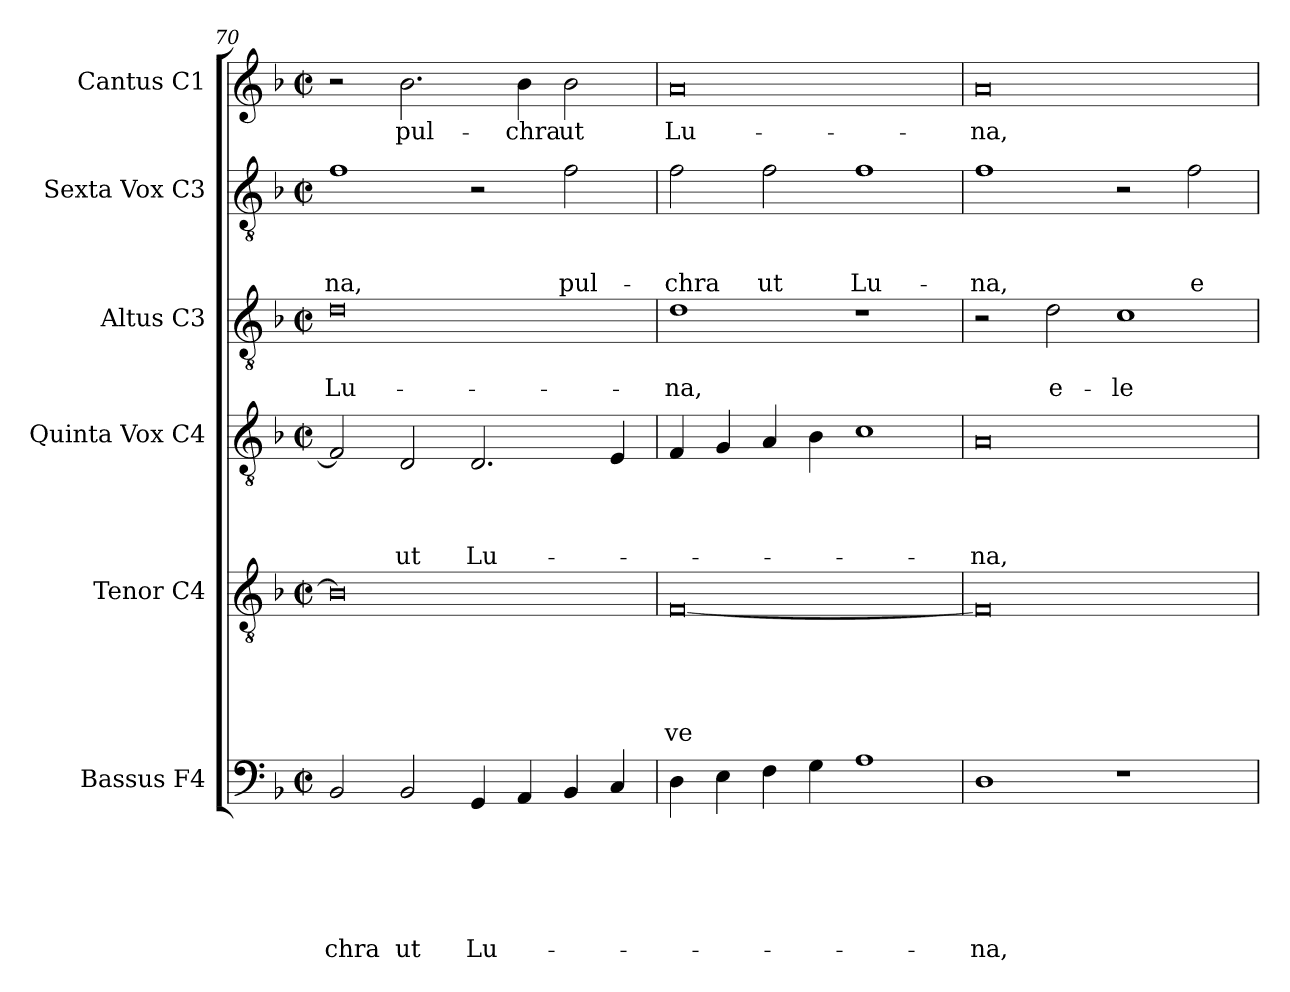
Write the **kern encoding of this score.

**kern	**text	**text	**text	**text	**text	**text	**kern	**text	**text	**text	**text	**text	**kern	**text	**text	**text	**text	**kern	**text	**text	**kern	**text	**text	**text	**kern	**text
*part6	*part6	*part6	*part6	*part6	*part6	*part6	*part5	*part5	*part5	*part5	*part5	*part5	*part4	*part4	*part4	*part4	*part4	*part3	*part3	*part3	*part2	*part2	*part2	*part2	*part1	*part1
*staff6	*staff6	*staff6	*staff6	*staff6	*staff6	*staff6	*staff5	*staff5	*staff5	*staff5	*staff5	*staff5	*staff4	*staff4	*staff4	*staff4	*staff4	*staff3	*staff3	*staff3	*staff2	*staff2	*staff2	*staff2	*staff1	*staff1
*I"Bassus F4	*	*	*	*	*	*	*I"Tenor C4	*	*	*	*	*	*I"Quinta Vox C4	*	*	*	*	*I"Altus C3	*	*	*I"Sexta Vox C3	*	*	*	*I"Cantus C1	*
*I'B	*	*	*	*	*	*	*I'T	*	*	*	*	*	*	*	*	*	*	*I'A	*	*	*	*	*	*	*I'C	*
*clefF4	*	*	*	*	*	*	*clefGv2	*	*	*	*	*	*clefGv2	*	*	*	*	*clefGv2	*	*	*clefGv2	*	*	*	*clefG2	*
*k[b-]	*	*	*	*	*	*	*k[b-]	*	*	*	*	*	*k[b-]	*	*	*	*	*k[b-]	*	*	*k[b-]	*	*	*	*k[b-]	*
*F:	*	*	*	*	*	*	*F:	*	*	*	*	*	*F:	*	*	*	*	*F:	*	*	*F:	*	*	*	*F:	*
*M2/2	*	*	*	*	*	*	*M2/2	*	*	*	*	*	*M2/2	*	*	*	*	*M2/2	*	*	*M2/2	*	*	*	*M2/2	*
*met(c|)	*	*	*	*	*	*	*met(c|)	*	*	*	*	*	*met(c|)	*	*	*	*	*met(c|)	*	*	*met(c|)	*	*	*	*met(c|)	*
=70	=70	=70	=70	=70	=70	=70	=70	=70	=70	=70	=70	=70	=70	=70	=70	=70	=70	=70	=70	=70	=70	=70	=70	=70	=70	=70
!	!	!	!	!	!	!LO:LY:b	!	!	!	!	!	!	!	!	!	!	!	!	!	!LO:LY:b	!	!	!	!LO:LY:b	!	!
2BB-/	.	.	.	.	.	-chra	0B-]	.	.	.	.	.	2F/]	.	.	.	.	0d	.	Lu-	1f	.	.	-na,	2r	.
!	!	!	!	!	!	!LO:LY:b	!	!	!	!	!	!	!	!	!	!	!LO:LY:b	!	!	!	!	!	!	!	!	!LO:LY:b
2BB-/	.	.	.	.	.	ut	.	.	.	.	.	.	2D/	.	.	.	ut	.	.	.	.	.	.	.	2.b-\	pul-
!	!	!	!	!	!	!LO:LY:b	!	!	!	!	!	!	!	!	!	!	!LO:LY:b	!	!	!	!	!	!	!	!	!
4GG/	.	.	.	.	.	Lu-	.	.	.	.	.	.	2.D/	.	.	.	Lu-	.	.	.	2r	.	.	.	.	.
!	!	!	!	!	!	!	!	!	!	!	!	!	!	!	!	!	!	!	!	!	!	!	!	!	!	!LO:LY:b
4AA/	.	.	.	.	.	.	.	.	.	.	.	.	.	.	.	.	.	.	.	.	.	.	.	.	4b-\	-chra
!	!	!	!	!	!	!	!	!	!	!	!	!	!	!	!	!	!	!	!	!	!	!	!	!LO:LY:b	!	!LO:LY:b
4BB-/	.	.	.	.	.	.	.	.	.	.	.	.	.	.	.	.	.	.	.	.	2f\	.	.	pul-	2b-\	ut
4C/	.	.	.	.	.	.	.	.	.	.	.	.	4E/	.	.	.	.	.	.	.	.	.	.	.	.	.
!!LO:LB:g=z
=71	=71	=71	=71	=71	=71	=71	=71	=71	=71	=71	=71	=71	=71	=71	=71	=71	=71	=71	=71	=71	=71	=71	=71	=71	=71	=71
!	!	!	!	!	!	!	!	!	!	!	!	!LO:LY:b	!	!	!	!	!	!	!	!LO:LY:b	!	!	!	!LO:LY:b	!	!LO:LY:b
4D\	.	.	.	.	.	.	[0F	.	.	.	.	-ve	4F/	.	.	.	.	1d	.	-na,	2f\	.	.	-chra	0a	Lu-
4E\	.	.	.	.	.	.	.	.	.	.	.	.	4G/	.	.	.	.	.	.	.	.	.	.	.	.	.
!	!	!	!	!	!	!	!	!	!	!	!	!	!	!	!	!	!	!	!	!	!	!	!	!LO:LY:b	!	!
4F\	.	.	.	.	.	.	.	.	.	.	.	.	4A/	.	.	.	.	.	.	.	2f\	.	.	ut	.	.
4G\	.	.	.	.	.	.	.	.	.	.	.	.	4B-\	.	.	.	.	.	.	.	.	.	.	.	.	.
!	!	!	!	!	!	!	!	!	!	!	!	!	!	!	!	!	!	!	!	!	!	!	!	!LO:LY:b	!	!
1A	.	.	.	.	.	.	.	.	.	.	.	.	1c	.	.	.	.	1r	.	.	1f	.	.	Lu-	.	.
=72	=72	=72	=72	=72	=72	=72	=72	=72	=72	=72	=72	=72	=72	=72	=72	=72	=72	=72	=72	=72	=72	=72	=72	=72	=72	=72
!	!	!	!	!	!	!LO:LY:b	!	!	!	!	!	!	!	!	!	!	!LO:LY:b	!	!	!	!	!	!	!LO:LY:b	!	!LO:LY:b
1D	.	.	.	.	.	-na,	0F]	.	.	.	.	.	0A	.	.	.	-na,	2r	.	.	1f	.	.	-na,	0a	-na,
!	!	!	!	!	!	!	!	!	!	!	!	!	!	!	!	!	!	!	!	!LO:LY:b	!	!	!	!	!	!
.	.	.	.	.	.	.	.	.	.	.	.	.	.	.	.	.	.	2d\	.	e-	.	.	.	.	.	.
!	!	!	!	!	!	!	!	!	!	!	!	!	!	!	!	!	!	!	!	!LO:LY:b	!	!	!	!	!	!
1r	.	.	.	.	.	.	.	.	.	.	.	.	.	.	.	.	.	1c	.	-le-	2r	.	.	.	.	.
!	!	!	!	!	!	!	!	!	!	!	!	!	!	!	!	!	!	!	!	!	!	!	!	!LO:LY:b	!	!
.	.	.	.	.	.	.	.	.	.	.	.	.	.	.	.	.	.	.	.	.	2f\	.	.	e-	.	.
=	=	=	=	=	=	=	=	=	=	=	=	=	=	=	=	=	=	=	=	=	=	=	=	=	=	=
*-	*-	*-	*-	*-	*-	*-	*-	*-	*-	*-	*-	*-	*-	*-	*-	*-	*-	*-	*-	*-	*-	*-	*-	*-	*-	*-
